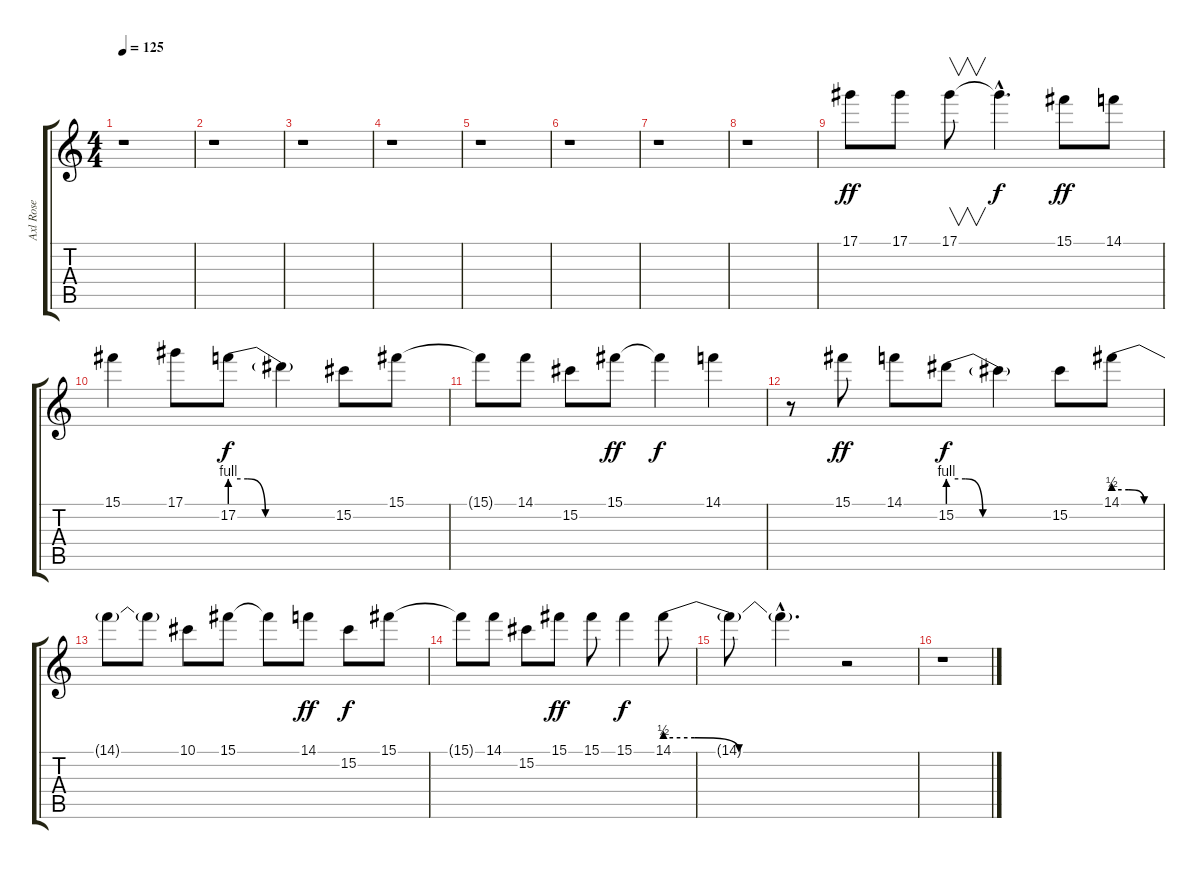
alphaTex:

\track ("Axl Rose" "Axl Rose") {instrument distortionguitar}
\staff {score tabs}
\tuning (Eb4 Bb3 Gb3 Db3 Ab2 Eb2) {hide}
\ts (4 4)
\tempo 125
\clef g2
\ks c
r.1{dy f} |
r.1 |
r.1 |
r.1 |
r.1 |
r.1 |
r.1 |
r.1 |
17.1.8{dy ff} 17.1.8 17.1.8{v} 17.1{hac t}.4{d dy f} 15.1.8{dy ff} 14.1.8 |
15.1.4 17.1.8 17.2{be (custom 0 4 10 4 20 0 40 0 60 0)}.8{dy f} 17.2{t}.4 15.2.8 15.1.8 |
15.1{t}.8 14.1.8 15.2.8 15.1.8{dy ff} 15.1{t}.4{dy f} 14.1.4 |
r.8 15.1.8{dy ff} 14.1.8 15.2{be (custom 0 4 10 4 20 0 40 0 60 0)}.8{dy f} 15.2{t}.4 15.2.8 14.1{be (custom 0 2 20 2 40 0 60 0)}.8 |
14.1{t}.8 14.1{t}.8 10.1.8 15.1.8 15.1{t}.8 14.1.8{dy ff} 15.2.8{dy f} 15.1.8 |
15.1{t}.8 14.1.8 15.2.8 15.1.8{dy ff} 15.1.8 15.1.4{dy f} 14.1{be (custom 0 2 10 2 25 0 40 0 60 0)}.8 |
14.1{t}.8 14.1{hac t}.4{d} r.2 |
r.1
